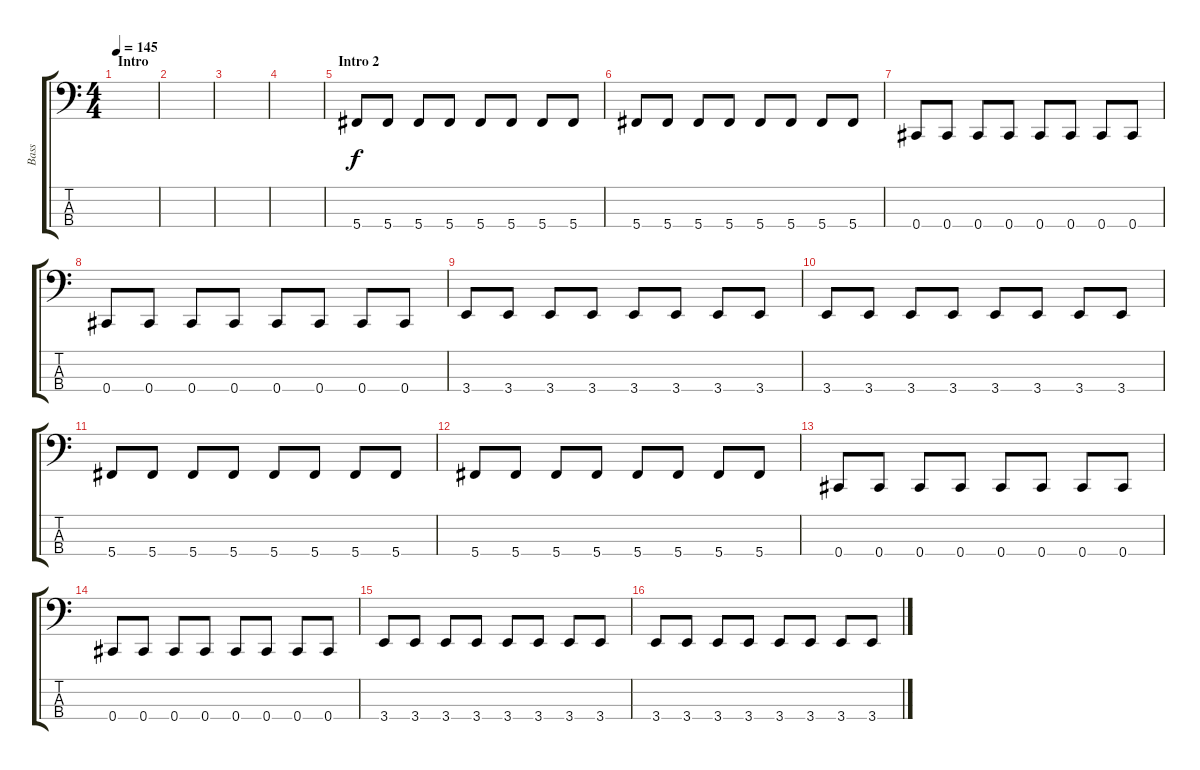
\track ("Bass" "Bass") {instrument electricbassfinger}
\staff {score tabs}
\tuning (E2 B1 Gb1 Db1) {hide}
\ts (4 4)
\section ("" "Intro")
\tempo 145
\tempo 120
\tempo 145
\clef f4
\ks c
|
|
|
|
\section ("" "Intro 2")
5.4.8 5.4.8 5.4.8 5.4.8 5.4.8 5.4.8 5.4.8 5.4.8 |
5.4.8 5.4.8 5.4.8 5.4.8 5.4.8 5.4.8 5.4.8 5.4.8 |
0.4.8 0.4.8 0.4.8 0.4.8 0.4.8 0.4.8 0.4.8 0.4.8 |
0.4.8 0.4.8 0.4.8 0.4.8 0.4.8 0.4.8 0.4.8 0.4.8 |
3.4.8 3.4.8 3.4.8 3.4.8 3.4.8 3.4.8 3.4.8 3.4.8 |
3.4.8 3.4.8 3.4.8 3.4.8 3.4.8 3.4.8 3.4.8 3.4.8 |
5.4.8 5.4.8 5.4.8 5.4.8 5.4.8 5.4.8 5.4.8 5.4.8 |
5.4.8 5.4.8 5.4.8 5.4.8 5.4.8 5.4.8 5.4.8 5.4.8 |
0.4.8 0.4.8 0.4.8 0.4.8 0.4.8 0.4.8 0.4.8 0.4.8 |
0.4.8 0.4.8 0.4.8 0.4.8 0.4.8 0.4.8 0.4.8 0.4.8 |
3.4.8 3.4.8 3.4.8 3.4.8 3.4.8 3.4.8 3.4.8 3.4.8 |
3.4.8 3.4.8 3.4.8 3.4.8 3.4.8 3.4.8 3.4.8 3.4.8
